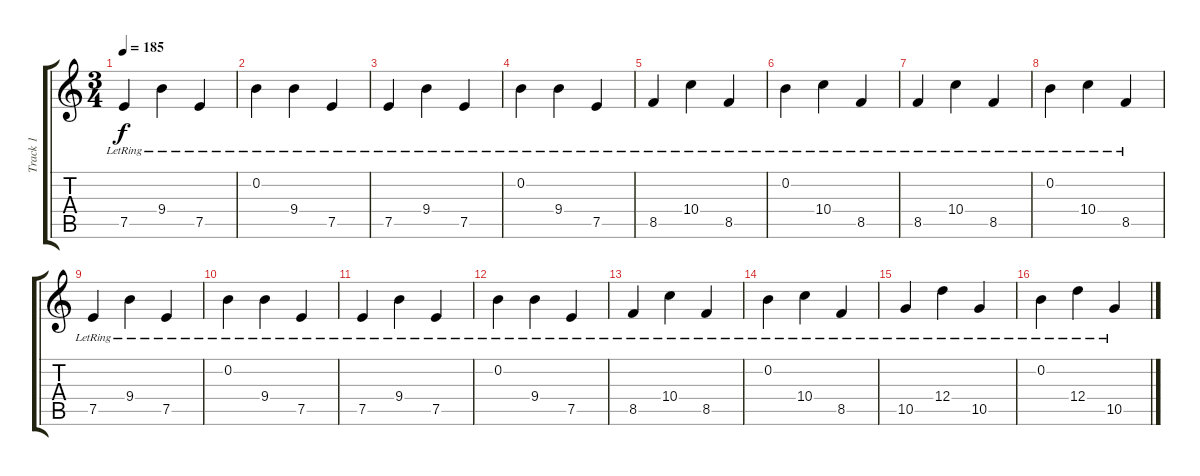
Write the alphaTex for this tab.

\track ("Track 1" "Track 1") {instrument distortionguitar}
\staff {score tabs}
\tuning (E4 B3 G3 D3 A2 E2) {hide}
\ts (3 4)
\tempo 185
\clef g2
\ks c
7.5{lr}.4{dy f instrument electricguitarclean} 9.4{lr}.4 7.5{lr}.4 |
0.2{lr}.4 9.4{lr}.4 7.5{lr}.4 |
7.5{lr}.4 9.4{lr}.4 7.5{lr}.4 |
0.2{lr}.4 9.4{lr}.4 7.5{lr}.4 |
8.5{lr}.4 10.4{lr}.4 8.5{lr}.4 |
0.2{lr}.4 10.4{lr}.4 8.5{lr}.4 |
8.5{lr}.4 10.4{lr}.4 8.5{lr}.4 |
0.2{lr}.4 10.4{lr}.4 8.5{lr}.4 |
7.5{lr}.4 9.4{lr}.4 7.5{lr}.4 |
0.2{lr}.4 9.4{lr}.4 7.5{lr}.4 |
7.5{lr}.4 9.4{lr}.4 7.5{lr}.4 |
0.2{lr}.4 9.4{lr}.4 7.5{lr}.4 |
8.5{lr}.4 10.4{lr}.4 8.5{lr}.4 |
0.2{lr}.4 10.4{lr}.4 8.5{lr}.4 |
10.5{lr}.4 12.4{lr}.4 10.5{lr}.4 |
0.2{lr}.4 12.4{lr}.4 10.5{lr}.4
